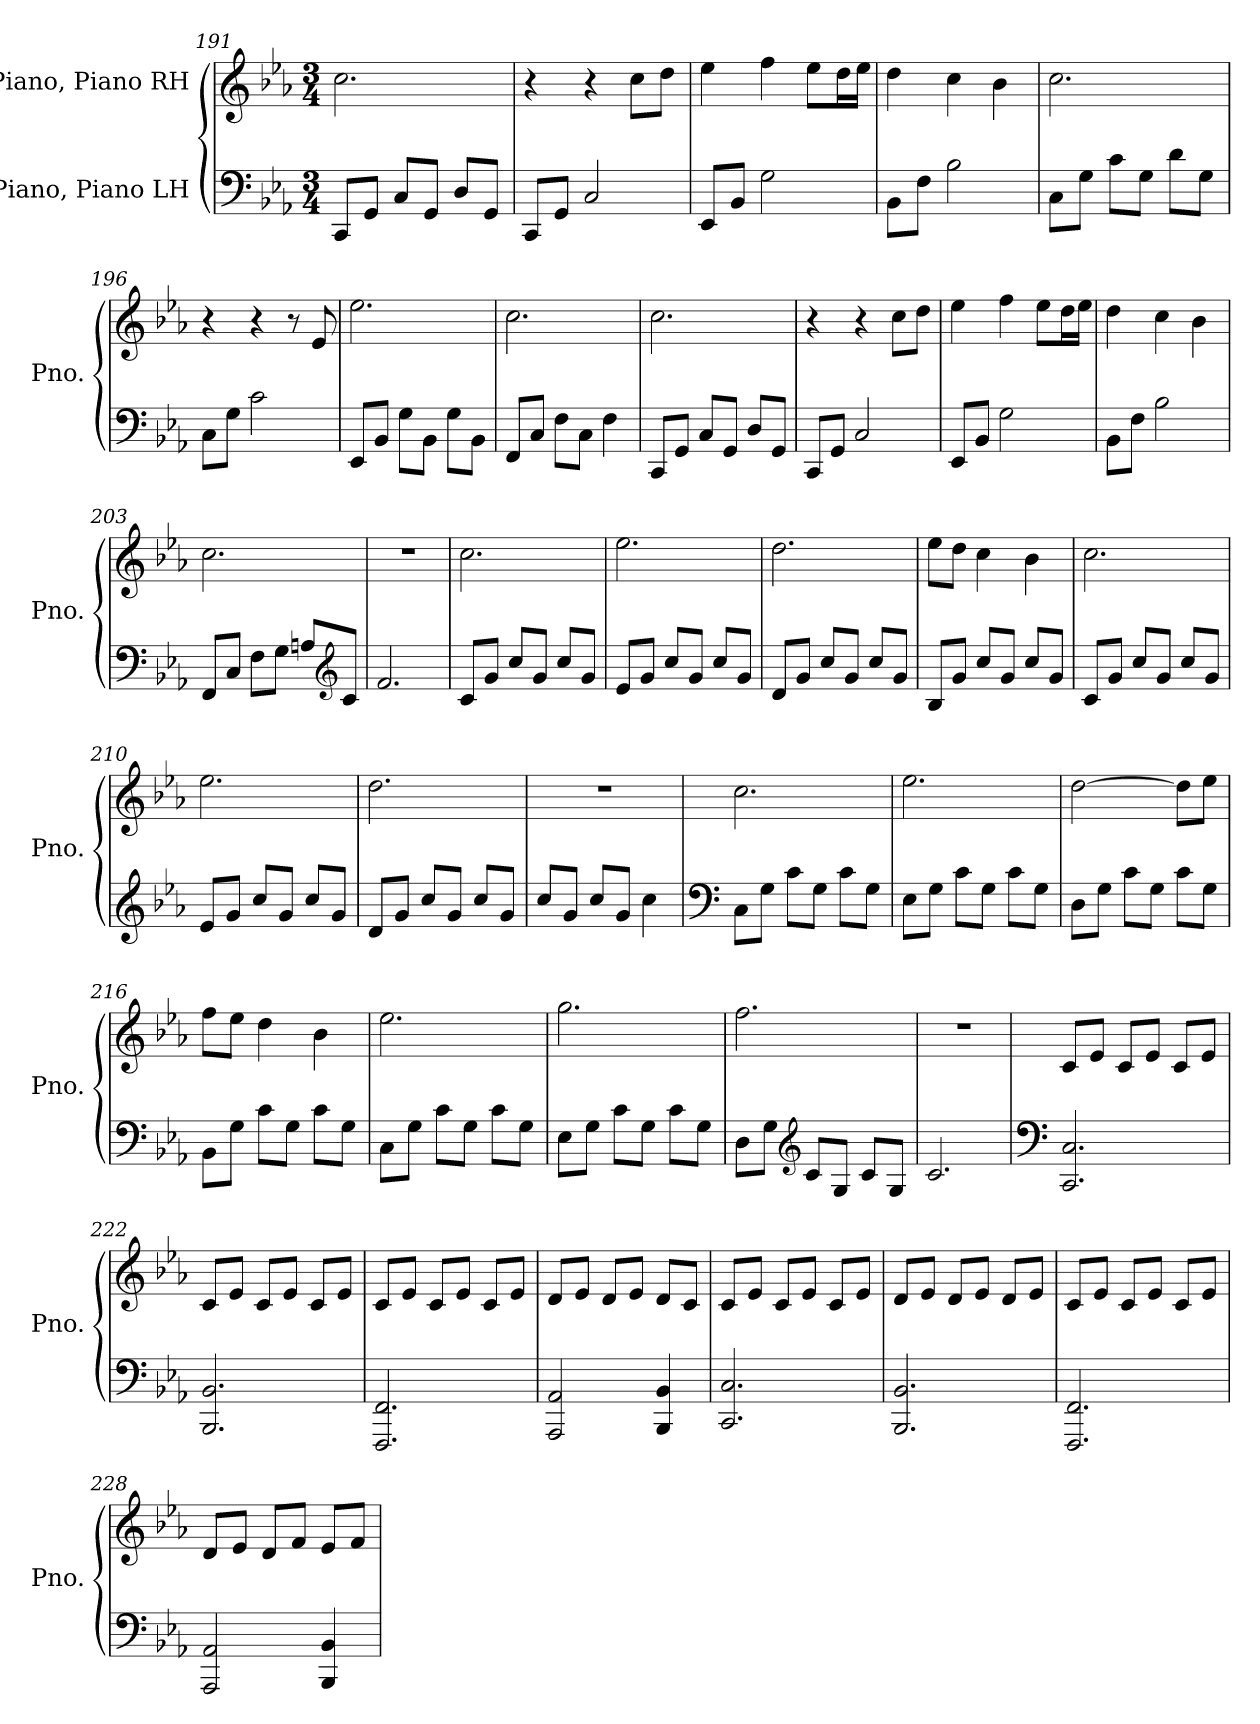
**kern	**kern
*part2	*part1
*staff2	*staff1
*I"Piano, Piano LH	*I"Piano, Piano RH
*I'Pno.	*I'Pno.
*clefF4	*clefG2
*k[b-e-a-]	*k[b-e-a-]
*M3/4	*M3/4
=191	=191
8CC/L	2.cc\
8GG/J	.
8C/L	.
8GG/J	.
8D/L	.
8GG/J	.
=192	=192
8CC/L	4r
8GG/J	.
2C/	4r
.	8cc\L
.	8dd\J
!!LO:LB:g=z
=193	=193
8EE-/L	4ee-\
8BB-/J	.
2G\	4ff\
.	8ee-\L
.	16dd\L
.	16ee-\JJ
=194	=194
8BB-\L	4dd\
8F\J	.
2B-\	4cc\
.	4b-\
=195	=195
8C\L	2.cc\
8G\J	.
8c\L	.
8G\J	.
8d\L	.
8G\J	.
=196	=196
8C\L	4r
8G\J	.
2c\	4r
.	8r
.	8e-/
=197	=197
8EE-/L	2.ee-\
8BB-/J	.
8G\L	.
8BB-\J	.
8G\L	.
8BB-\J	.
=198	=198
8FF/L	2.cc\
8C/J	.
8F\L	.
8C\J	.
4F\	.
!!LO:LB:g=z
=199	=199
8CC/L	2.cc\
8GG/J	.
8C/L	.
8GG/J	.
8D/L	.
8GG/J	.
=200	=200
8CC/L	4r
8GG/J	.
2C/	4r
.	8cc\L
.	8dd\J
=201	=201
8EE-/L	4ee-\
8BB-/J	.
2G\	4ff\
.	8ee-\L
.	16dd\L
.	16ee-\JJ
=202	=202
8BB-\L	4dd\
8F\J	.
2B-\	4cc\
.	4b-\
=203	=203
8FF/L	2.cc\
8C/J	.
8F\L	.
8G\J	.
8An/L	.
*clefG2	*
8c/J	.
=204	=204
2.f/	2.r
=205	=205
8c/L	2.cc\
8g/J	.
8cc/L	.
8g/J	.
8cc/L	.
8g/J	.
!!LO:LB:g=z
=206	=206
8e-/L	2.ee-\
8g/J	.
8cc/L	.
8g/J	.
8cc/L	.
8g/J	.
=207	=207
8d/L	2.dd\
8g/J	.
8cc/L	.
8g/J	.
8cc/L	.
8g/J	.
=208	=208
8B-/L	8ee-\L
8g/J	8dd\J
8cc/L	4cc\
8g/J	.
8cc/L	4b-\
8g/J	.
=209	=209
8c/L	2.cc\
8g/J	.
8cc/L	.
8g/J	.
8cc/L	.
8g/J	.
=210	=210
8e-/L	2.ee-\
8g/J	.
8cc/L	.
8g/J	.
8cc/L	.
8g/J	.
=211	=211
8d/L	2.dd\
8g/J	.
8cc/L	.
8g/J	.
8cc/L	.
8g/J	.
!!LO:LB:g=z
=212	=212
8cc/L	2.r
8g/J	.
8cc/L	.
8g/J	.
4cc\	.
=213	=213
*clefF4	*
8C\L	2.cc\
8G\J	.
8c\L	.
8G\J	.
8c\L	.
8G\J	.
=214	=214
8E-\L	2.ee-\
8G\J	.
8c\L	.
8G\J	.
8c\L	.
8G\J	.
=215	=215
8D\L	[2dd\
8G\J	.
8c\L	.
8G\J	.
8c\L	8dd\L]
8G\J	8ee-\J
=216	=216
8BB-\L	8ff\L
8G\J	8ee-\J
8c\L	4dd\
8G\J	.
8c\L	4b-\
8G\J	.
=217	=217
8C\L	2.ee-\
8G\J	.
8c\L	.
8G\J	.
8c\L	.
8G\J	.
!!LO:PB:g=z
=218	=218
8E-\L	2.gg\
8G\J	.
8c\L	.
8G\J	.
8c\L	.
8G\J	.
=219	=219
8D\L	2.ff\
8G\J	.
*clefG2	*
8c/L	.
8G/J	.
8c/L	.
8G/J	.
=220	=220
2.c/	2.r
=221	=221
*clefF4	*
2.CC/ 2.C/	8c/L
.	8e-/J
.	8c/L
.	8e-/J
.	8c/L
.	8e-/J
=222	=222
2.BBB-/ 2.BB-/	8c/L
.	8e-/J
.	8c/L
.	8e-/J
.	8c/L
.	8e-/J
=223	=223
2.FFF/ 2.FF/	8c/L
.	8e-/J
.	8c/L
.	8e-/J
.	8c/L
.	8e-/J
!!LO:LB:g=z
=224	=224
2AAA-/ 2AA-/	8d/L
.	8e-/J
.	8d/L
.	8e-/J
4BBB-/ 4BB-/	8d/L
.	8c/J
=225	=225
2.CC/ 2.C/	8c/L
.	8e-/J
.	8c/L
.	8e-/J
.	8c/L
.	8e-/J
=226	=226
2.BBB-/ 2.BB-/	8d/L
.	8e-/J
.	8d/L
.	8e-/J
.	8d/L
.	8e-/J
=227	=227
2.FFF/ 2.FF/	8c/L
.	8e-/J
.	8c/L
.	8e-/J
.	8c/L
.	8e-/J
=228	=228
2AAA-/ 2AA-/	8d/L
.	8e-/J
.	8d/L
.	8f/J
4BBB-/ 4BB-/	8e-/L
.	8f/J
=	=
*-	*-
